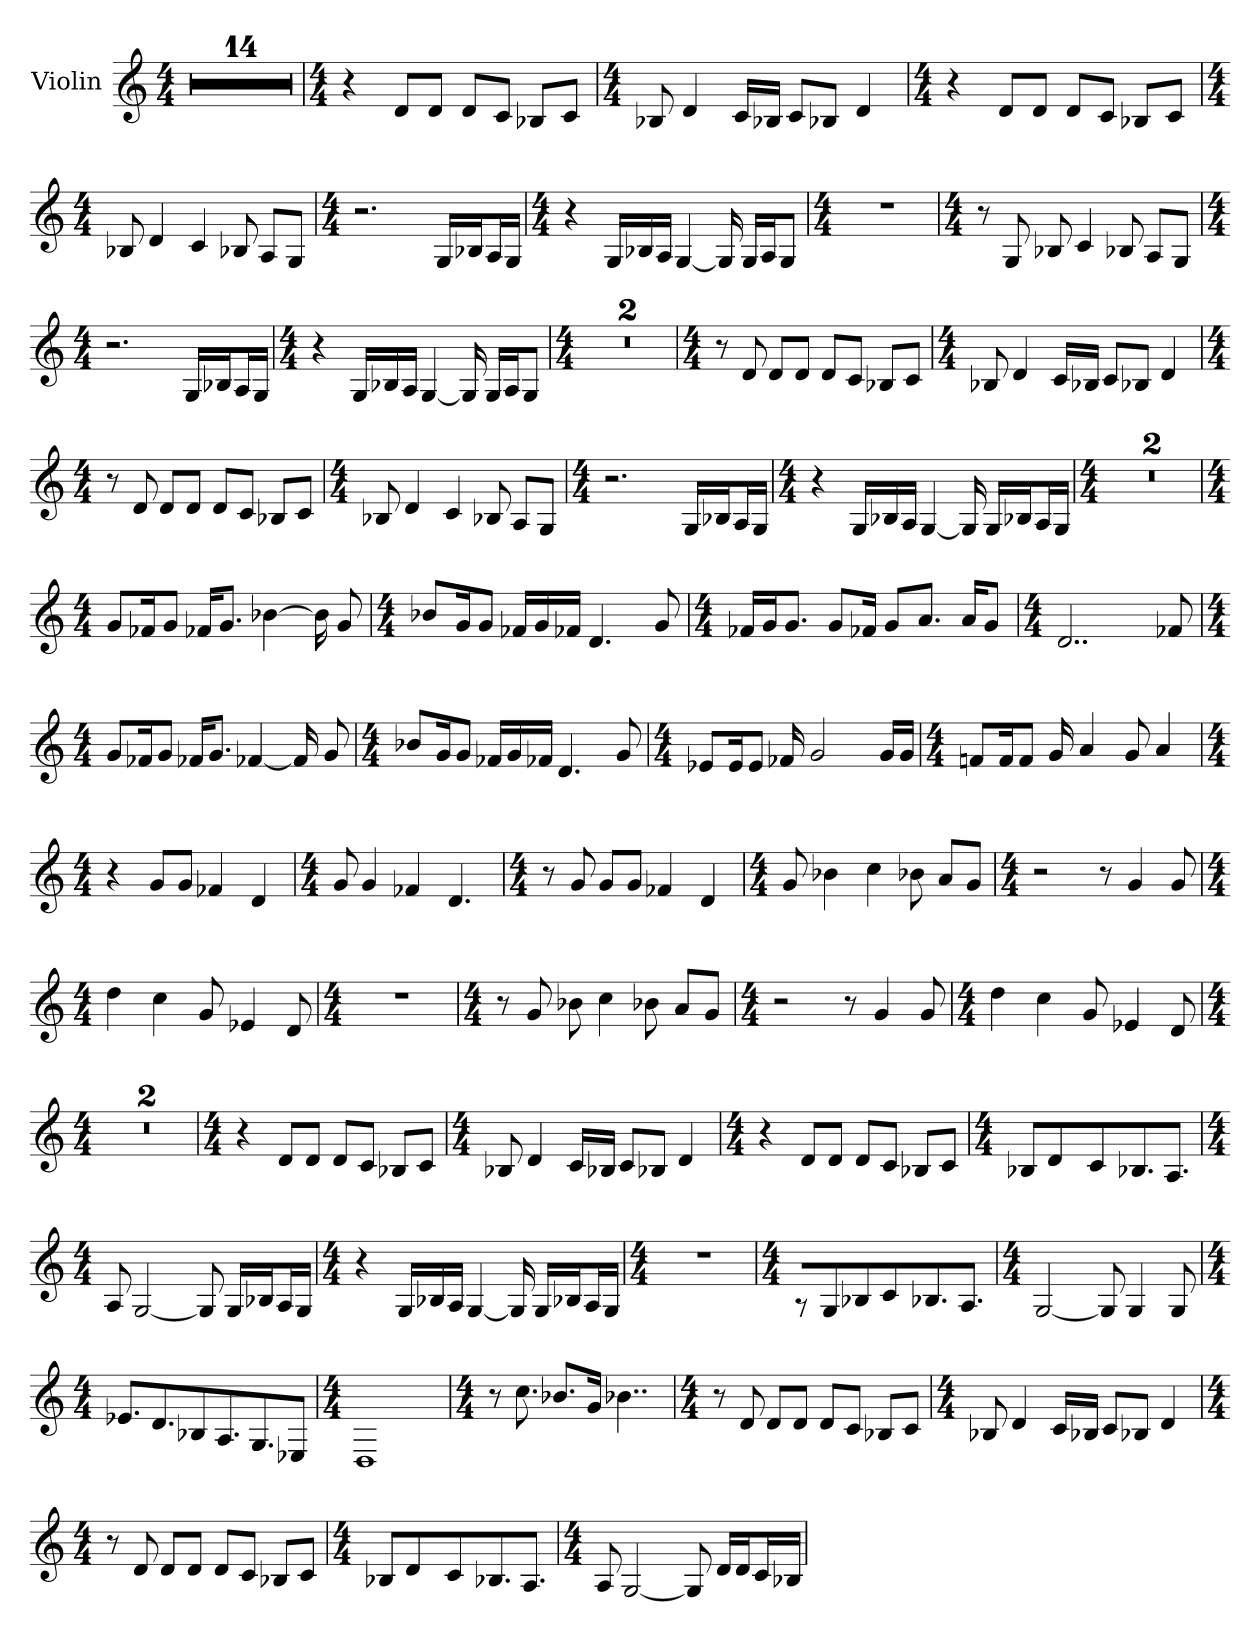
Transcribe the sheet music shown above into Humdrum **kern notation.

**kern
*part1
*staff1
*I"Violin
*I'Vln
*M4/4
=
1r
=
*M4/4
1r
=
*M4/4
1r
=
*M4/4
1r
=
*M4/4
1r
=
*M4/4
1r
=
*M4/4
1r
=
*M4/4
1r
=
*M4/4
1r
=
*M4/4
1r
=
*M4/4
1r
=
*M4/4
1r
=
*M4/4
1r
=
*M4/4
1r
=
*M4/4
4r
8dL
8dJ
8dL
8cJ
8B-XL
8cJ
=
*M4/4
8B-X
4d
16cLL
16B-XJJ
8cL
8B-XJ
4d
=
*M4/4
4r
8dL
8dJ
8dL
8cJ
8B-XL
8cJ
=
*M4/4
8B-X
4d
4c
8B-X
8AL
8GJ
=
*M4/4
2.r
16GLL
16B-XJ
16AL
16GJJ
=
*M4/4
4r
16GLL
16B-X
16AJJ
[4G
16G]
16GLL
16AJ
8GJ
=
*M4/4
1r
=
*M4/4
8r
8G
8B-X
4c
8B-X
8AL
8GJ
=
*M4/4
2.r
16GLL
16B-XJ
16AL
16GJJ
=
*M4/4
4r
16GLL
16B-X
16AJJ
[4G
16G]
16GLL
16AJ
8GJ
=
*M4/4
1r
=
*M4/4
1r
=
*M4/4
8r
8d
8dL
8dJ
8dL
8cJ
8B-XL
8cJ
=
*M4/4
8B-X
4d
16cLL
16B-XJJ
8cL
8B-XJ
4d
=
*M4/4
8r
8d
8dL
8dJ
8dL
8cJ
8B-XL
8cJ
=
*M4/4
8B-X
4d
4c
8B-X
8AL
8GJ
=
*M4/4
2.r
16GLL
16B-XJ
16AL
16GJJ
=
*M4/4
4r
16GLL
16B-X
16AJJ
[4G
16G]
16GLL
16B-XJ
16AL
16GJJ
=
*M4/4
1r
=
*M4/4
1r
=
*M4/4
8gL
16f-XK
8gJ
16f-XKL
8.gJ
[4b-X
16b-]
8g
=
*M4/4
8b-XL
16gK
8gJ
16f-XLL
16g
16f-XJJ
4.d
8g
=
*M4/4
16f-XLL
16gJ
8.gJ
8gL
16f-XJk
8gL
8.aJ
16aKL
8gJ
=
*M4/4
2..d
8f-X
=
*M4/4
8gL
16f-XK
8gJ
16f-XKL
8.gJ
[4f-X
16f-]
8g
=
*M4/4
8b-XL
16gK
8gJ
16f-XLL
16g
16f-XJJ
4.d
8g
=
*M4/4
8e-XL
16e-K
8e-J
16f-X
2g
16gLL
16gJJ
=
*M4/4
8fnL
16fK
8fJ
16g
4a
8g
4a
=
*M4/4
4r
8gL
8gJ
4f-X
4d
=
*M4/4
8g
4g
4f-X
4.d
=
*M4/4
8r
8g
8gL
8gJ
4f-X
4d
=
*M4/4
8g
4b-X
4cc
8b-X
8aL
8gJ
=
*M4/4
2r
8r
4g
8g
=
*M4/4
4dd
4cc
8g
4e-X
8d
=
*M4/4
1r
=
*M4/4
8r
8g
8b-X
4cc
8b-X
8aL
8gJ
=
*M4/4
2r
8r
4g
8g
=
*M4/4
4dd
4cc
8g
4e-X
8d
=
*M4/4
1r
=
*M4/4
1r
=
*M4/4
4r
8dL
8dJ
8dL
8cJ
8B-XL
8cJ
=
*M4/4
8B-X
4d
16cLL
16B-XJJ
8cL
8B-XJ
4d
=
*M4/4
4r
8dL
8dJ
8dL
8cJ
8B-XL
8cJ
=
*M4/4
8B-X
4d
4c
8.B-X
8.AJ
=
*M4/4
8A
[2G
8G]
16GLL
16B-XJ
16AL
16GJJ
=
*M4/4
4r
16GLL
16B-X
16AJJ
[4G
16G]
16GLL
16B-XJ
16AL
16GJJ
=
*M4/4
1r
=
*M4/4
8r
8G
8B-X
4c
8.B-X
8.AJ
=
*M4/4
[2G
8G]
4G
8G
=
*M4/4
8.e-XL
8.dJ
8B-XL
8.A
8.GJ
8E-XJ
=
*M4/4
1D
=
*M4/4
8r
8.cc
8.b-XL
16gJk
4..b-X
=
*M4/4
8r
8d
8dL
8dJ
8dL
8cJ
8B-XL
8cJ
=
*M4/4
8B-X
4d
16cLL
16B-XJJ
8cL
8B-XJ
4d
=
*M4/4
8r
8d
8dL
8dJ
8dL
8cJ
8B-XL
8cJ
=
*M4/4
8B-X
4d
4c
8.B-X
8.AJ
=
*M4/4
8A
[2G
8G]
16dLL
16dJ
16cL
16B-XJJ
=
*-
